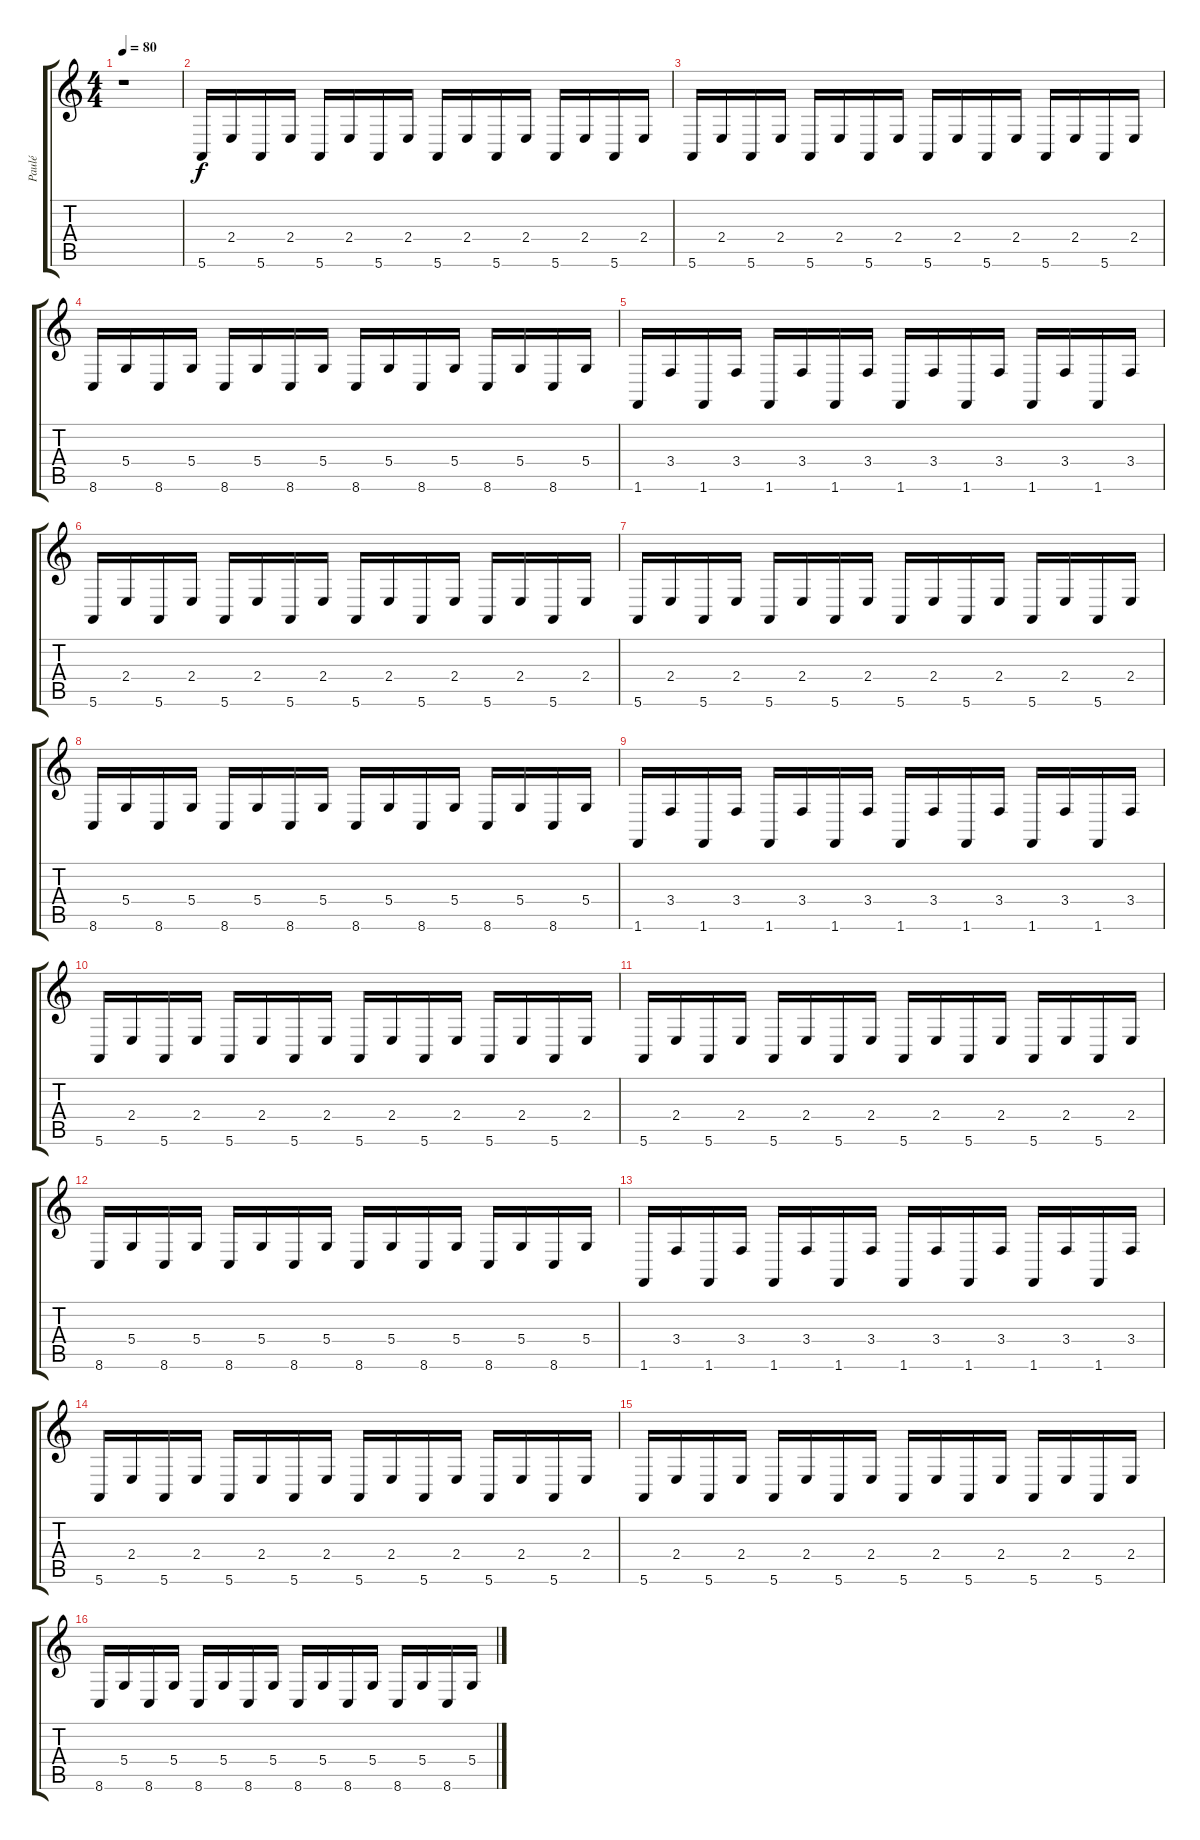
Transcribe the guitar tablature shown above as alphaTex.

\track ("Paulé" "Paulé") {instrument churchorgan}
\staff {score tabs}
\tuning (E4 B3 G3 D3 A2 E2) {hide}
\ts (4 4)
\tempo 80
\clef g2
\ks c
r.1{dy f} |
5.6.16 2.4.16 5.6.16 2.4.16 5.6.16 2.4.16 5.6.16 2.4.16 5.6.16 2.4.16 5.6.16 2.4.16 5.6.16 2.4.16 5.6.16 2.4.16 |
5.6.16 2.4.16 5.6.16 2.4.16 5.6.16 2.4.16 5.6.16 2.4.16 5.6.16 2.4.16 5.6.16 2.4.16 5.6.16 2.4.16 5.6.16 2.4.16 |
8.6.16 5.4.16 8.6.16 5.4.16 8.6.16 5.4.16 8.6.16 5.4.16 8.6.16 5.4.16 8.6.16 5.4.16 8.6.16 5.4.16 8.6.16 5.4.16 |
1.6.16 3.4.16 1.6.16 3.4.16 1.6.16 3.4.16 1.6.16 3.4.16 1.6.16 3.4.16 1.6.16 3.4.16 1.6.16 3.4.16 1.6.16 3.4.16 |
5.6.16 2.4.16 5.6.16 2.4.16 5.6.16 2.4.16 5.6.16 2.4.16 5.6.16 2.4.16 5.6.16 2.4.16 5.6.16 2.4.16 5.6.16 2.4.16 |
5.6.16 2.4.16 5.6.16 2.4.16 5.6.16 2.4.16 5.6.16 2.4.16 5.6.16 2.4.16 5.6.16 2.4.16 5.6.16 2.4.16 5.6.16 2.4.16 |
8.6.16 5.4.16 8.6.16 5.4.16 8.6.16 5.4.16 8.6.16 5.4.16 8.6.16 5.4.16 8.6.16 5.4.16 8.6.16 5.4.16 8.6.16 5.4.16 |
1.6.16 3.4.16 1.6.16 3.4.16 1.6.16 3.4.16 1.6.16 3.4.16 1.6.16 3.4.16 1.6.16 3.4.16 1.6.16 3.4.16 1.6.16 3.4.16 |
5.6.16 2.4.16 5.6.16 2.4.16 5.6.16 2.4.16 5.6.16 2.4.16 5.6.16 2.4.16 5.6.16 2.4.16 5.6.16 2.4.16 5.6.16 2.4.16 |
5.6.16 2.4.16 5.6.16 2.4.16 5.6.16 2.4.16 5.6.16 2.4.16 5.6.16 2.4.16 5.6.16 2.4.16 5.6.16 2.4.16 5.6.16 2.4.16 |
8.6.16 5.4.16 8.6.16 5.4.16 8.6.16 5.4.16 8.6.16 5.4.16 8.6.16 5.4.16 8.6.16 5.4.16 8.6.16 5.4.16 8.6.16 5.4.16 |
1.6.16 3.4.16 1.6.16 3.4.16 1.6.16 3.4.16 1.6.16 3.4.16 1.6.16 3.4.16 1.6.16 3.4.16 1.6.16 3.4.16 1.6.16 3.4.16 |
5.6.16 2.4.16 5.6.16 2.4.16 5.6.16 2.4.16 5.6.16 2.4.16 5.6.16 2.4.16 5.6.16 2.4.16 5.6.16 2.4.16 5.6.16 2.4.16 |
5.6.16 2.4.16 5.6.16 2.4.16 5.6.16 2.4.16 5.6.16 2.4.16 5.6.16 2.4.16 5.6.16 2.4.16 5.6.16 2.4.16 5.6.16 2.4.16 |
8.6.16 5.4.16 8.6.16 5.4.16 8.6.16 5.4.16 8.6.16 5.4.16 8.6.16 5.4.16 8.6.16 5.4.16 8.6.16 5.4.16 8.6.16 5.4.16
